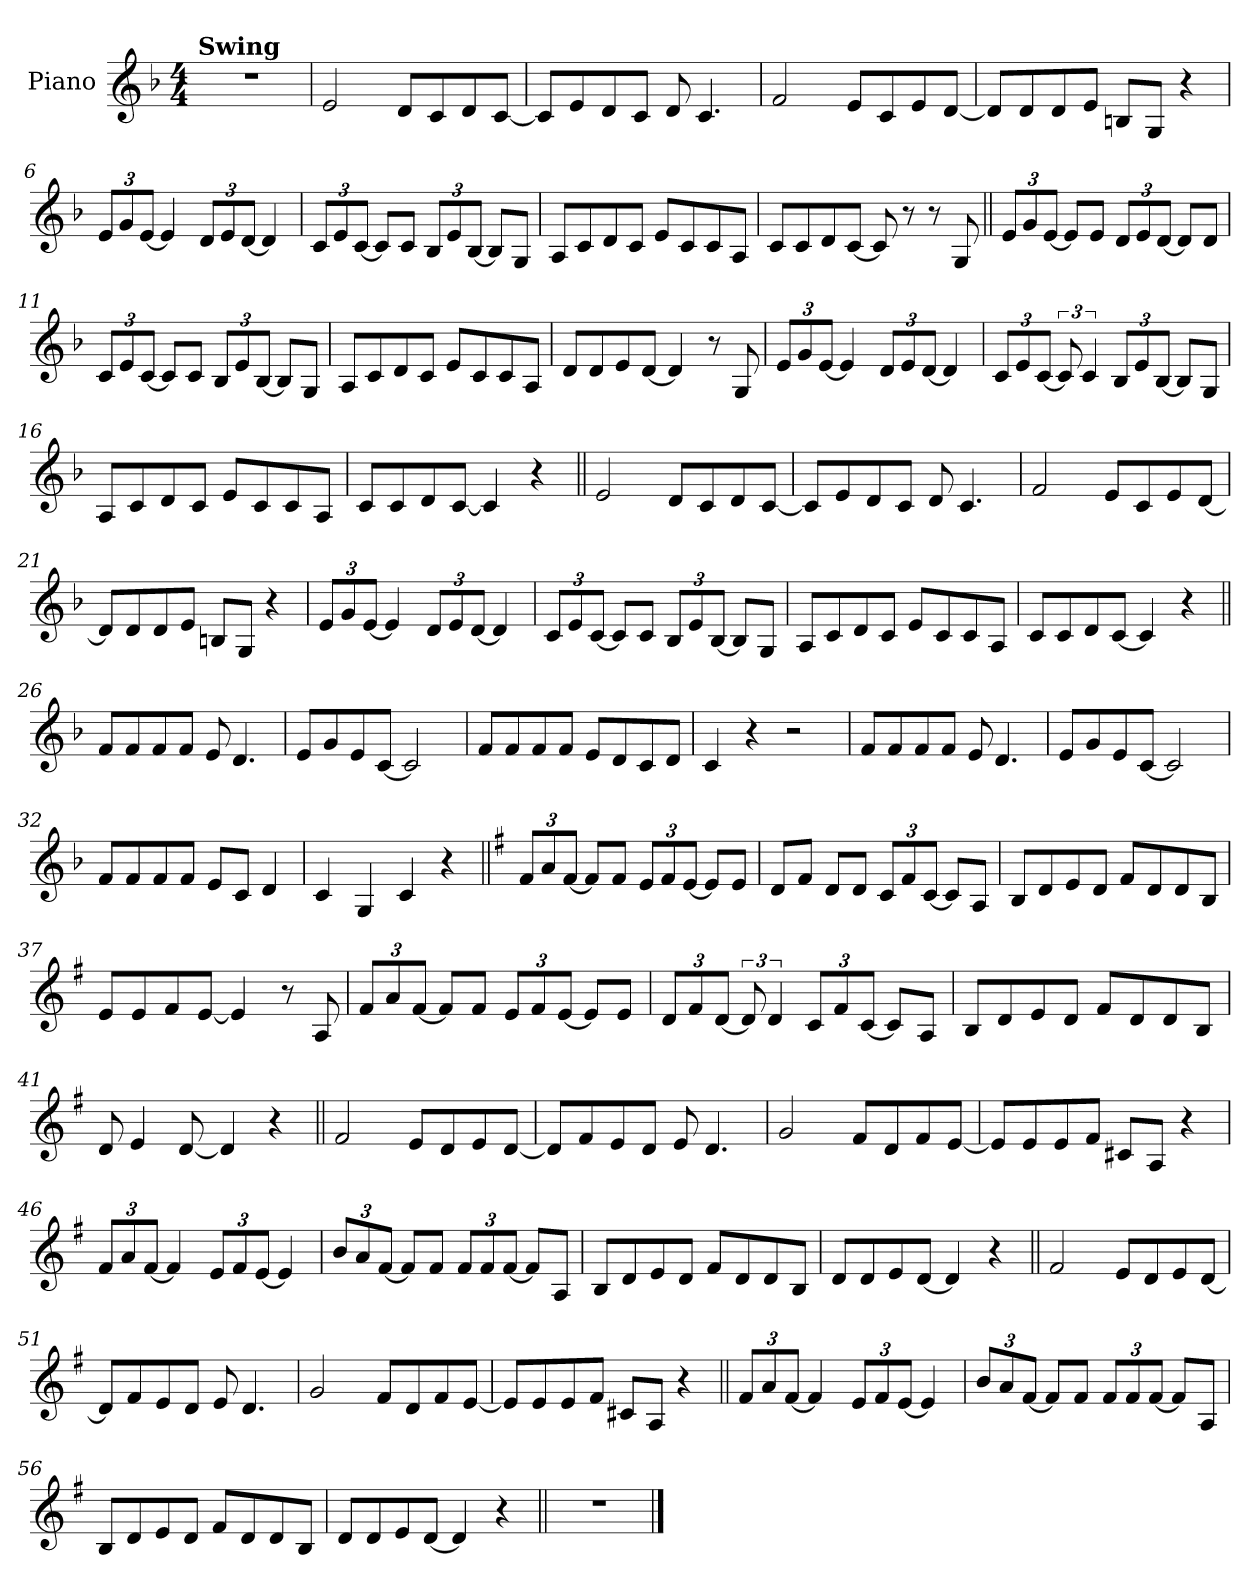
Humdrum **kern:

**kern
*part1
*staff1
*I"Piano
*I'Pno.
*clefG2
*k[b-]
*M4/4
=1
!LO:TX:B:t=Swing
1r
=2
2e
8dL
8c
8d
[8cJ
=3
8cL]
8e!
8d!
8c!J
8d!
4.c!
=4
2f
8eL
8c
8e
[8dJ
=5
8dL]
8d!
8d!
8e!J
8Bn!L
8G!J
4r
=6
*Xbrackettup
12eL
12g
[12eJ
4e]
12dL
12e
[12dJ
4d]
=7
12cL
12e
[12cJ
8cL]
8cJ
12B-L
12e
[12B-J
8B-L]
8GJ
=8
8AL
8c
8d
8cJ
8eL
8c
8c
8AJ
=9
8cL
8c
8d
[8cJ
8c]
8r
8r
8G
=10||
12eL
12g
[12eJ
8eL]
8eJ
12dL
12e
[12dJ
8dL]
8dJ
=11
12cL
12e
[12cJ
8cL]
8cJ
12B-L
12e
[12B-J
8B-L]
8GJ
=12
8AL
8c
8d
8cJ
8eL
8c
8c
8AJ
=13
8dL
8d
8e
[8dJ
4d]
8r
8G
=14
12eL
12g
[12eJ
4e]
12dL
12e
[12dJ
4d]
=15
12cL
12e
[12cJ
*brackettup
12c]
6c
*Xbrackettup
12B-L
12e
[12B-J
8B-L]
8GJ
=16
8AL
8c
8d
8cJ
8eL
8c
8c
8AJ
=17
8cL
8c
8d
[8cJ
4c]
4r
=18||
2e
8dL
8c
8d
[8cJ
=19
8cL]
8e!
8d!
8c!J
8d!
4.c!
=20
2f
8eL
8c
8e
[8dJ
=21
8dL]
8d!
8d!
8e!J
8Bn!L
8G!J
4r
=22
12eL
12g
[12eJ
4e]
12dL
12e
[12dJ
4d]
=23
12cL
12e
[12cJ
8cL]
8cJ
12B-L
12e
[12B-J
8B-L]
8GJ
=24
8AL
8c
8d
8cJ
8eL
8c
8c
8AJ
=25
8cL
8c
8d
[8cJ
4c]
4r
=26||
8f!L
8f!
8f!
8f!J
8e!
4.d!
=27
8e!L
8g!
8e!
[8c!J
2c!]
=28
8f!L
8f!
8f!
8f!J
8e!L
8d!
8c!
8d!J
=29
4c!
4r
2r
=30
8f!L
8f!
8f!
8f!J
8e!
4.d!
=31
8e!L
8g!
8e!
[8c!J
2c!]
=32
8f!L
8f!
8f!
8f!J
8e!L
8c!J
4d!
=33
4c!
4G!
4c!
4r
=34||
*k[f#]
12f#L
12a
[12f#J
8f#L]
8f#J
12eL
12f#
[12eJ
8eL]
8eJ
=35
8dL
8f#J
8dL
8dJ
12cL
12f#
[12cJ
8cL]
8AJ
=36
8BL
8d
8e
8dJ
8f#L
8d
8d
8BJ
=37
8eL
8e
8f#
[8eJ
4e]
8r
8A
=38
12f#L
12a
[12f#J
8f#L]
8f#J
12eL
12f#
[12eJ
8eL]
8eJ
=39
12dL
12f#
[12dJ
*brackettup
12d]
6d
*Xbrackettup
12cL
12f#
[12cJ
8cL]
8AJ
=40
8BL
8d
8e
8dJ
8f#L
8d
8d
8BJ
=41
8d
4e
[8d
4d]
4r
=42||
2f#
8eL
8d
8e
[8dJ
=43
8dL]
8f#!
8e!
8d!J
8e!
4.d!
=44
2g
8f#L
8d
8f#
[8eJ
=45
8eL]
8e!
8e!
8f#!J
8c#X!L
8A!J
4r
=46
12f#L
12a
[12f#J
4f#]
12eL
12f#
[12eJ
4e]
=47
12bL
12a
[12f#J
8f#L]
8f#J
12f#L
12f#
[12f#J
8f#L]
8AJ
=48
8BL
8d
8e
8dJ
8f#L
8d
8d
8BJ
=49
8dL
8d
8e
[8dJ
4d]
4r
=50||
2f#
8eL
8d
8e
[8dJ
=51
8dL]
8f#!
8e!
8d!J
8e!
4.d!
=52
2g
8f#L
8d
8f#
[8eJ
=53
8eL]
8e!
8e!
8f#!J
8c#X!L
8A!J
4r
=54||
12f#L
12a
[12f#J
4f#]
12eL
12f#
[12eJ
4e]
=55
12bL
12a
[12f#J
8f#L]
8f#J
12f#L
12f#
[12f#J
8f#L]
8AJ
=56
8BL
8d
8e
8dJ
8f#L
8d
8d
8BJ
=57
8dL
8d
8e
[8dJ
4d]
4r
=58||
1r
==
*-
